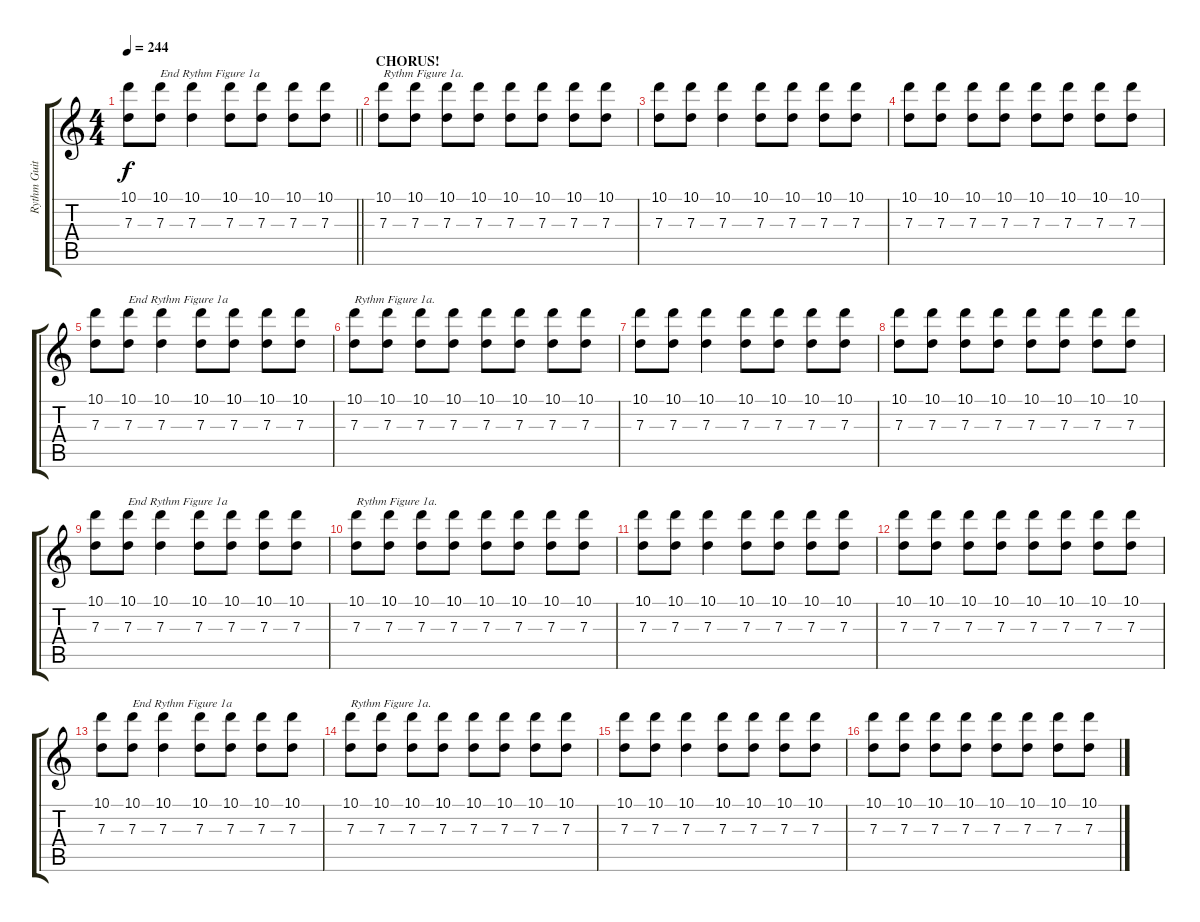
\track ("Rythm Guitar 3 (Figure 1a.)" "Rythm Guit") {instrument electricguitarclean}
\staff {score tabs}
\tuning (E4 B3 G3 D3 A2 E2) {hide}
\ts (4 4)
\tempo 244
\clef g2
\barLineRight lightlight
\ks c
(10.1 7.3).8{dy f} (10.1 7.3).8{txt "End Rythm Figure 1a"} (10.1 7.3).4 (10.1 7.3).8 (10.1 7.3).8 (10.1 7.3).8 (10.1 7.3).8 |
\section ("" "CHORUS!")
(10.1 7.3).8{txt "Rythm Figure 1a."} (10.1 7.3).8 (10.1 7.3).8 (10.1 7.3).8 (10.1 7.3).8 (10.1 7.3).8 (10.1 7.3).8 (10.1 7.3).8 |
(10.1 7.3).8 (10.1 7.3).8 (10.1 7.3).4 (10.1 7.3).8 (10.1 7.3).8 (10.1 7.3).8 (10.1 7.3).8 |
(10.1 7.3).8 (10.1 7.3).8 (10.1 7.3).8 (10.1 7.3).8 (10.1 7.3).8 (10.1 7.3).8 (10.1 7.3).8 (10.1 7.3).8 |
(10.1 7.3).8 (10.1 7.3).8{txt "End Rythm Figure 1a"} (10.1 7.3).4 (10.1 7.3).8 (10.1 7.3).8 (10.1 7.3).8 (10.1 7.3).8 |
(10.1 7.3).8{txt "Rythm Figure 1a."} (10.1 7.3).8 (10.1 7.3).8 (10.1 7.3).8 (10.1 7.3).8 (10.1 7.3).8 (10.1 7.3).8 (10.1 7.3).8 |
(10.1 7.3).8 (10.1 7.3).8 (10.1 7.3).4 (10.1 7.3).8 (10.1 7.3).8 (10.1 7.3).8 (10.1 7.3).8 |
(10.1 7.3).8 (10.1 7.3).8 (10.1 7.3).8 (10.1 7.3).8 (10.1 7.3).8 (10.1 7.3).8 (10.1 7.3).8 (10.1 7.3).8 |
(10.1 7.3).8 (10.1 7.3).8{txt "End Rythm Figure 1a"} (10.1 7.3).4 (10.1 7.3).8 (10.1 7.3).8 (10.1 7.3).8 (10.1 7.3).8 |
(10.1 7.3).8{txt "Rythm Figure 1a."} (10.1 7.3).8 (10.1 7.3).8 (10.1 7.3).8 (10.1 7.3).8 (10.1 7.3).8 (10.1 7.3).8 (10.1 7.3).8 |
(10.1 7.3).8 (10.1 7.3).8 (10.1 7.3).4 (10.1 7.3).8 (10.1 7.3).8 (10.1 7.3).8 (10.1 7.3).8 |
(10.1 7.3).8 (10.1 7.3).8 (10.1 7.3).8 (10.1 7.3).8 (10.1 7.3).8 (10.1 7.3).8 (10.1 7.3).8 (10.1 7.3).8 |
(10.1 7.3).8 (10.1 7.3).8{txt "End Rythm Figure 1a"} (10.1 7.3).4 (10.1 7.3).8 (10.1 7.3).8 (10.1 7.3).8 (10.1 7.3).8 |
(10.1 7.3).8{txt "Rythm Figure 1a."} (10.1 7.3).8 (10.1 7.3).8 (10.1 7.3).8 (10.1 7.3).8 (10.1 7.3).8 (10.1 7.3).8 (10.1 7.3).8 |
(10.1 7.3).8 (10.1 7.3).8 (10.1 7.3).4 (10.1 7.3).8 (10.1 7.3).8 (10.1 7.3).8 (10.1 7.3).8 |
(10.1 7.3).8 (10.1 7.3).8 (10.1 7.3).8 (10.1 7.3).8 (10.1 7.3).8 (10.1 7.3).8 (10.1 7.3).8 (10.1 7.3).8
